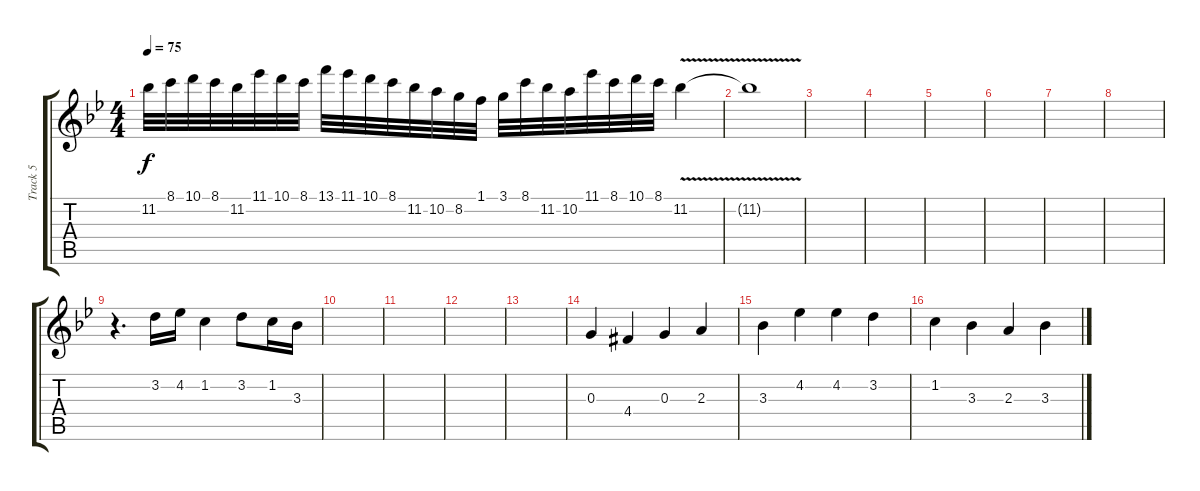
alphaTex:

\track ("Track 5" "Track 5") {instrument overdrivenguitar}
\staff {score tabs}
\tuning (E4 B3 G3 D3 A2 E2) {hide}
\ts (4 4)
\tempo 75
\clef g2
\ks bb
11.2.32{dy f} 8.1.32 10.1.32 8.1.32 11.2.32 11.1.32 10.1.32 8.1.32 13.1.32 11.1.32 10.1.32 8.1.32 11.2.32 10.2.32 8.2.32 1.1.32 3.1.32 8.1.32 11.2.32 10.2.32 11.1.32 8.1.32 10.1.32 8.1.32 11.2{v}.4 |
11.2{t}.1 |
|
|
|
|
|
|
r.4{d} 3.2.16 4.2.16 1.2.4 3.2.8 1.2.16 3.3.16 |
|
|
|
|
0.3.4 4.4{acc #}.4 0.3.4 2.3.4 |
3.3.4 4.2.4 4.2.4 3.2.4 |
1.2.4 3.3.4 2.3.4 3.3.4
